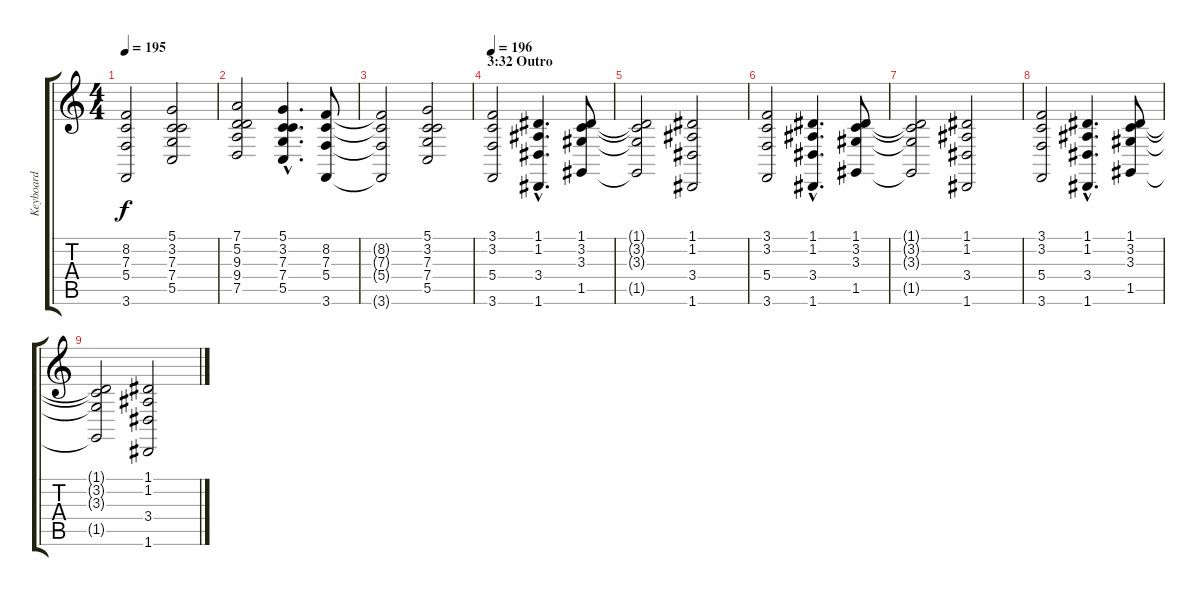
\track ("Keyboard" "Keyboard") {instrument fx4atmosphere}
\staff {score tabs}
\tuning (D4 A3 F3 C3 G2 D2) {hide}
\ts (4 4)
\tempo 195
\clef g2
\ks c
(8.2{t} 7.3{t} 5.4{t} 3.6{t}).2{dy f} (5.1 3.2 7.3 7.4 5.5).2 |
(7.1 5.2 9.3 9.4 7.5).2{instrument choiraahs} (5.1{hac} 3.2{hac} 7.3{hac} 7.4{hac} 5.5{hac}).4{d} (8.2 7.3 5.4 3.6).8 |
(8.2{t} 7.3{t} 5.4{t} 3.6{t}).2 (5.1 3.2 7.3 7.4 5.5).2 |
\section ("" "3:32 Outro")
\tempo 196
(3.1 3.2 5.4 3.6).2 (1.1{hac} 1.2{hac} 3.4{hac} 1.6{hac}).4{d} (1.1 3.2 3.3 1.5).8 |
(1.1{t} 3.2{t} 3.3{t} 1.5{t}).2 (1.1 1.2 3.4 1.6).2 |
(3.1 3.2 5.4 3.6).2 (1.1{hac} 1.2{hac} 3.4{hac} 1.6{hac}).4{d} (1.1 3.2 3.3 1.5).8 |
(1.1{t} 3.2{t} 3.3{t} 1.5{t}).2 (1.1 1.2 3.4 1.6).2 |
(3.1 3.2 5.4 3.6).2 (1.1{hac} 1.2{hac} 3.4{hac} 1.6{hac}).4{d} (1.1 3.2 3.3 1.5).8 |
(1.1{t} 3.2{t} 3.3{t} 1.5{t}).2 (1.1 1.2 3.4 1.6).2
